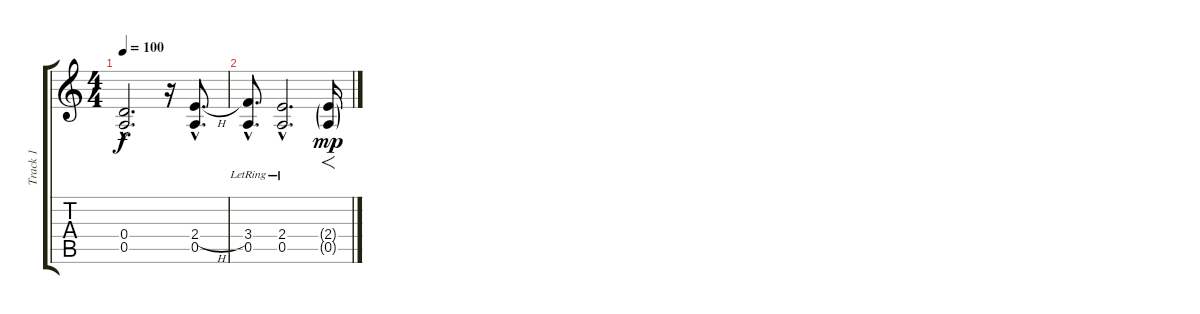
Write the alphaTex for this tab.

\track ("Track 1" "Track 1") {instrument overdrivenguitar}
\staff {score tabs}
\tuning (E4 B3 G3 D3 A2 E2) {hide}
\ts (4 4)
\tempo 100
\clef g2
\ks c
(0.4{hac} 0.5{hac}).2{d dy f} r.16 (2.4{h hac} 0.5{hac}).8{d} |
(3.4{hac lr} 0.5{hac lr}).8{d} (2.4{hac lr} 0.5{hac lr}).2{d} (2.4{g} 0.5{g}).16{f dy mp}
